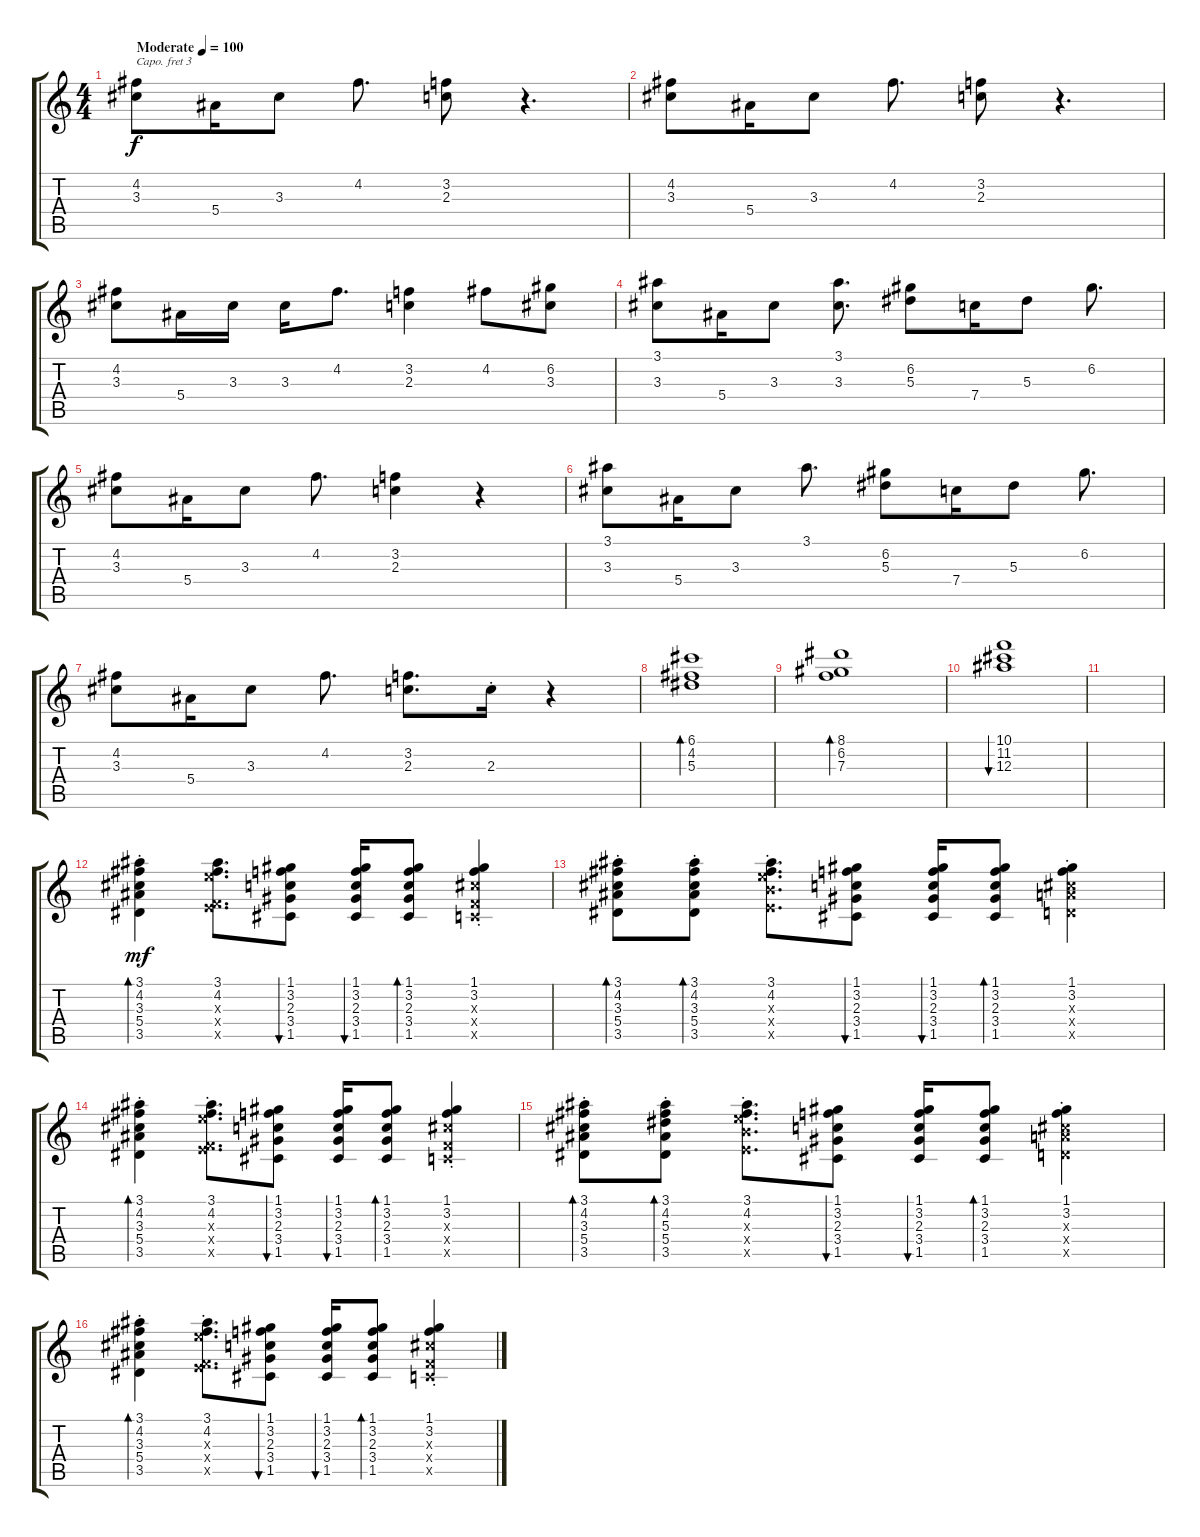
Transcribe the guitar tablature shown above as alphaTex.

\track "" {instrument acousticguitarsteel}
\staff {score tabs}
\capo 3
\tuning (E4 B3 G3 D3 A2 E2) {hide}
\ts (4 4)
\tempo (100 "Moderate")
\clef g2
\ks c
(4.2 3.3).8{dy f instrument acousticguitarsteel} 5.4.16 3.3.8 4.2.8{d} (3.2 2.3).8 r.4{d} |
(4.2 3.3).8 5.4.16 3.3.8 4.2.8{d} (3.2 2.3).8 r.4{d} |
(4.2 3.3).8 5.4.16 3.3.16 3.3.16 4.2.8{d} (3.2 2.3).4 4.2.8 (6.2 3.3).8 |
(3.1 3.3).8 5.4.16 3.3.8 (3.1 3.3).8{d} (6.2 5.3).8 7.4.16 5.3.8 6.2.8{d} |
(4.2 3.3).8 5.4.16 3.3.8 4.2.8{d} (3.2 2.3).4 r.4 |
(3.1 3.3).8 5.4.16 3.3.8 3.1.8{d} (6.2 5.3).8 7.4.16 5.3.8 6.2.8{d} |
(4.2 3.3).8 5.4.16 3.3.8 4.2.8{d} (3.2 2.3).8{d} 2.3{st}.16 r.4 |
(6.1 4.2 5.3).1{bd 30} |
(8.1 6.2 7.3).1{bd 30} |
(10.1 11.2 12.3).1{bu 240} |
|
(3.1{st} 4.2{st} 3.3{st} 5.4{st} 3.5{st}).4{bd 30 dy mf} (3.1 4.2 6.3{x} 0.4{x} 4.5{x}).8{d} (1.1 3.2 2.3 3.4 1.5).8{bu 30} (1.1 3.2 2.3 3.4 1.5).16{bu 30} (1.1 3.2 2.3 3.4 1.5).8{bd 30} (1.1{st} 3.2{st} 3.3{x} 0.4{x} 0.5{x}).4 |
(3.1{st} 4.2{st} 3.3{st} 5.4{st} 3.5{st}).8{bd 30} (3.1{st} 4.2{st} 3.3{st} 5.4{st} 3.5{st}).8{bd 30} (3.1{st} 4.2{st} 6.3{x} 6.4{x} 4.5{x}).8{d} (1.1 3.2 2.3 3.4 1.5).8{bu 30} (1.1 3.2 2.3 3.4 1.5).16{bu 30} (1.1 3.2 2.3 3.4 1.5).8{bd 30} (1.1{st} 3.2{st} 3.3{x} 4.4{x} 2.5{x}).4 |
(3.1{st} 4.2{st} 3.3{st} 5.4{st} 3.5{st}).4{bd 30} (3.1{st} 4.2{st} 6.3{x} 0.4{x} 4.5{x}).8{d} (1.1 3.2 2.3 3.4 1.5).8{bu 30} (1.1 3.2 2.3 3.4 1.5).16{bu 30} (1.1 3.2 2.3 3.4 1.5).8{bd 30} (1.1{st} 3.2{st} 3.3{x} 0.4{x} 0.5{x}).4 |
(3.1{st} 4.2{st} 3.3{st} 5.4{st} 3.5{st}).8{bd 30} (3.1{st} 4.2{st} 5.3{st} 5.4{st} 3.5{st}).8{bd 30} (3.1{st} 4.2{st} 6.3{x} 6.4{x} 4.5{x}).8{d} (1.1 3.2 2.3 3.4 1.5).8{bu 30} (1.1 3.2 2.3 3.4 1.5).16{bu 30} (1.1 3.2 2.3 3.4 1.5).8{bd 30} (1.1{st} 3.2{st} 3.3{x} 4.4{x} 2.5{x}).4 |
(3.1{st} 4.2{st} 3.3{st} 5.4{st} 3.5{st}).4{bd 30} (3.1{st} 4.2{st} 6.3{x} 0.4{x} 4.5{x}).8{d} (1.1 3.2 2.3 3.4 1.5).8{bu 30} (1.1 3.2 2.3 3.4 1.5).16{bu 30} (1.1 3.2 2.3 3.4 1.5).8{bd 30} (1.1{st} 3.2{st} 3.3{x} 0.4{x} 0.5{x}).4
